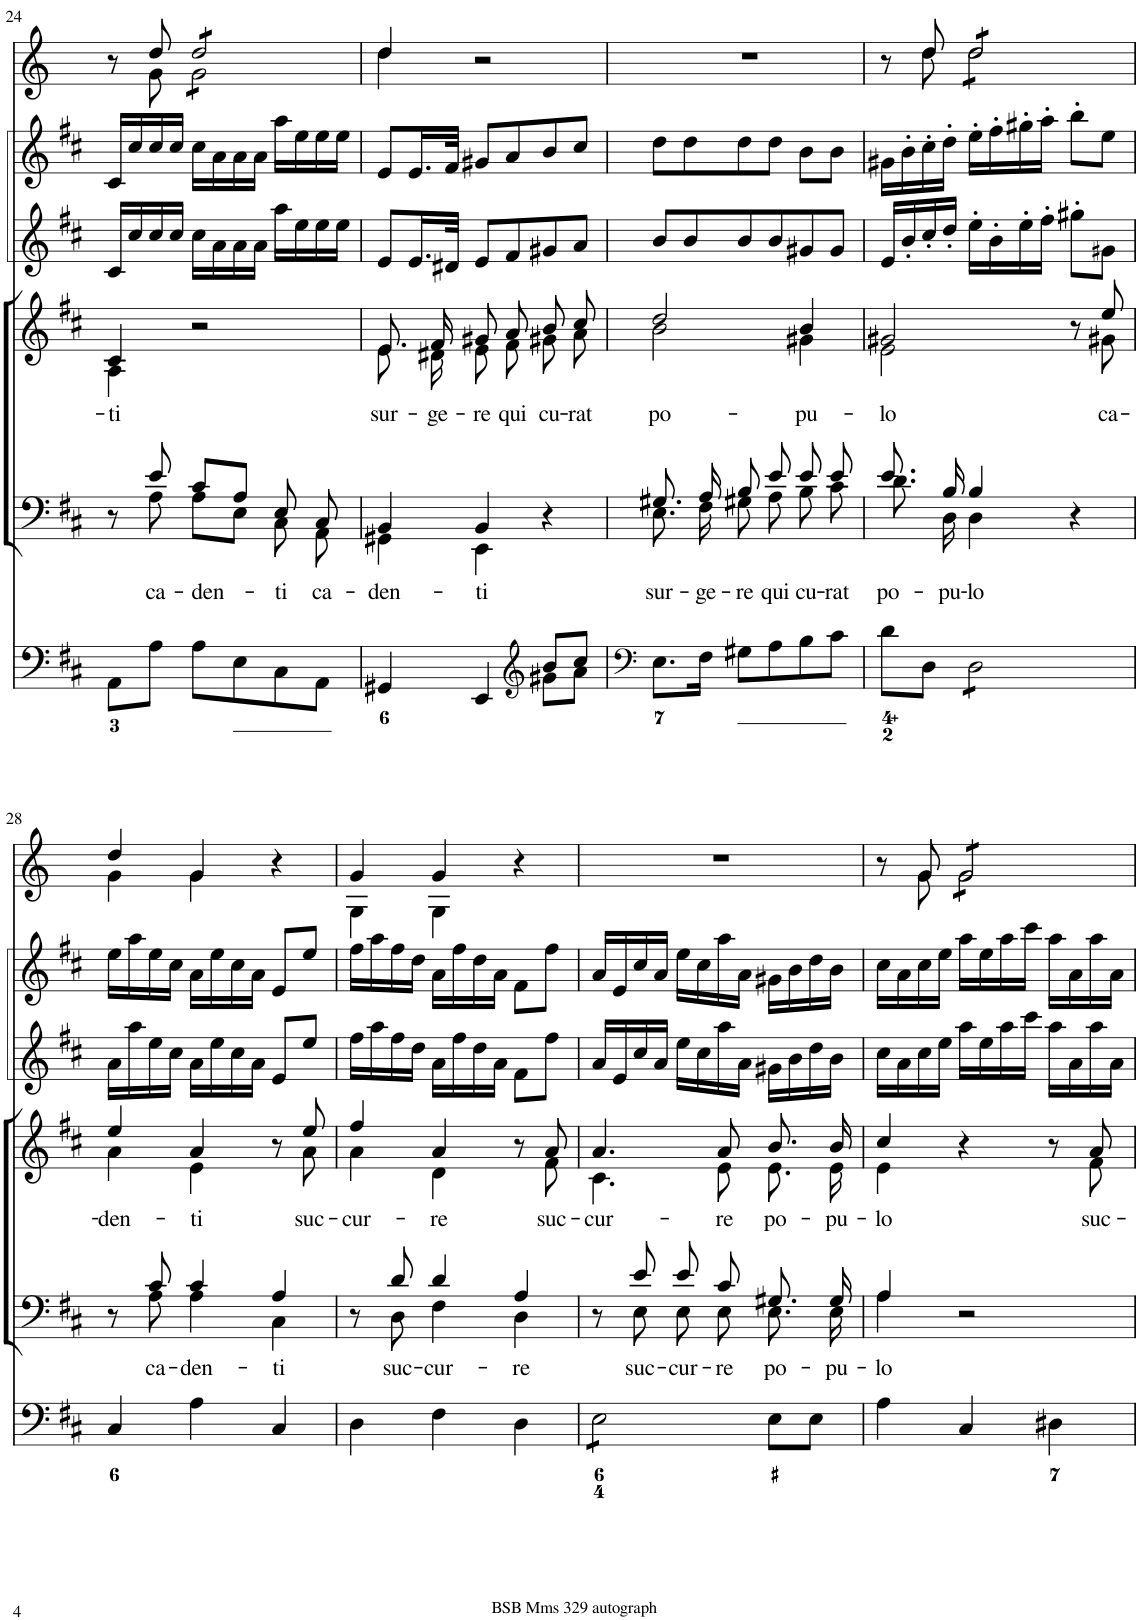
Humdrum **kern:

**kern	**kern	**text	**kern	**text	**kern	**kern	**kern
*part6	*part5	*part5	*part4	*part4	*part3	*part2	*part1
*staff6	*staff5	*staff5	*staff4	*staff4	*staff3	*staff2	*staff1
*I"Organ	*I"Voice	*	*I"Voice	*	*I"Violin	*I"Violini	*I"Clarini in D
*	*	*	*	*	*I'Vln	*I'Vln	*
!!LO:PB:g=z
*clefF4	*clefF4	*	*clefG2	*	*clefG2	*clefG2	*clefG2
*	*	*	*	*	*	*	*Trd-1c-2
*k[f#c#]	*k[f#c#]	*	*k[f#c#]	*	*k[f#c#]	*k[f#c#]	*k[]
*M3/4	*M3/4	*	*M3/4	*	*M3/4	*M3/4	*M3/4
=24	=24	=24	=24	=24	=24	=24	=24
*	*^	*	*	*	*	*	*
!	!	!	!	!	!LO:LY:b	!	!	!
*	*	*	*	*^	*	*	*	*^
8AA\L	8r	8ryy	.	4c#/	4A\	-ti	16c#/LL	16c#/LL	8r	8ryy
.	.	.	.	.	.	.	16cc#/	16cc#/	.	.
!	!	!	!LO:LY:b	!	!	!	!	!	!	!
8A\J	8e/	8A\	ca-	.	.	.	16cc#/	16cc#/	8dd/	8g\
.	.	.	.	.	.	.	16cc#/JJ	16cc#/JJ	.	.
!	!	!	!LO:LY:b	!	!	!	!	!	!	!
*	*	*	*	*	*	*	*	*	*tremolo	*
8A\L	8c#/L	8A\L	-den-	2r	2ryy	.	16cc#\LL	16cc#\LL	8dd/L	8g\L
.	.	.	.	.	.	.	16a\	16a\	.	.
8E\	8A/J	8E\J	.	.	.	.	16a\	16a\	8dd/	8g\
.	.	.	.	.	.	.	16a\JJ	16a\JJ	.	.
!	!	!	!LO:LY:b	!	!	!	!	!	!	!
8C#\	8E/	8C#\	-ti	.	.	.	16aa\LL	16aa\LL	8dd/	8g\
.	.	.	.	.	.	.	16ee\	16ee\	.	.
!	!	!	!LO:LY:b	!	!	!	!	!	!	!
8AA\J	8C#/	8AA\	ca-	.	.	.	16ee\	16ee\	8dd/J	8g\J
*	*	*	*	*	*	*	*	*	*Xtremolo	*
.	.	.	.	.	.	.	16ee\JJ	16ee\JJ	.	.
=25	=25	=25	=25	=25	=25	=25	=25	=25	=25	=25
*^	*	*	*	*	*	*	*	*	*	*
!	!	!	!	!LO:LY:b	!	!	!LO:LY:b	!	!	!	!
4GG#X/	2ryy	4BB/	4GG#X\	-den-	8.e/L	8.e\L	sur-	8e/L	8e/L	4dd/	4dd\
.	.	.	.	.	.	.	.	16.e/L	16.e/L	.	.
!	!	!	!	!	!	!	!LO:LY:b	!	!	!	!
.	.	.	.	.	16f#/Jk	16d#X\Jk	-ge-	.	.	.	.
.	.	.	.	.	.	.	.	32d#X/JJk	32f#/JJk	.	.
!	!	!	!	!LO:LY:b	!	!	!LO:LY:b	!	!	!	!
4EE/	.	4BB/	4EE\	-ti	8g#X/L	8e\L	-re	8e/L	8g#X/L	2r	2ryy
!	!	!	!	!	!	!	!LO:LY:b	!	!	!	!
.	.	.	.	.	8a/J	8f#\J	qui	8f#/	8a/	.	.
*clefG2	*	*	*	*	*	*	*	*	*	*	*
!	!	!	!	!	!	!	!LO:LY:b	!	!	!	!
8b/L	8g#X\L	4r	4ryy	.	8b/L	8g#X\L	cu-	8g#X/	8b/	.	.
!	!	!	!	!	!	!	!LO:LY:b	!	!	!	!
8cc#/J	8a\J	.	.	.	8cc#/J	8a\J	-rat	8a/J	8cc#/J	.	.
*v	*v	*	*	*	*	*	*	*	*	*v	*v
=26	=26	=26	=26	=26	=26	=26	=26	=26	=26
*clefF4	*	*	*	*	*	*	*	*	*
*^	*	*	*	*	*	*	*	*	*
!	!	!	!	!LO:LY:b	!	!	!LO:LY:b	!	!	!
*v	*v	*	*	*	*	*	*	*	*	*
8.E\L	8.G#X/	8.E\	sur-	2dd/	2b\	po-	8b/L	8dd\L	2.r
.	.	.	.	.	.	.	8b/	8dd\	.
!	!	!	!LO:LY:b	!	!	!	!	!	!
16F#\Jk	16A/	16F#\	-ge-	.	.	.	.	.	.
!	!	!	!LO:LY:b	!	!	!	!	!	!
8G#X\L	8B/	8G#X\	-re	.	.	.	8b/	8dd\	.
!	!	!	!LO:LY:b	!	!	!	!	!	!
8A\	8e/	8A\	qui	.	.	.	8b/	8dd\J	.
!	!	!	!LO:LY:b	!	!	!LO:LY:b	!	!	!
8B\	8e/	8B\	cu-	4b/	4g#X\	-pu-	8g#X/	8b\L	.
!	!	!	!LO:LY:b	!	!	!	!	!	!
8c#\J	8e/	8c#\	-rat	.	.	.	8g#/J	8b\J	.
=27	=27	=27	=27	=27	=27	=27	=27	=27	=27
!	!	!	!LO:LY:b	!	!	!LO:LY:b	!	!	!
*	*	*	*	*	*	*	*	*	*^
8d\L	8.e/	8.d\	po-	2g#X/	2e\	-lo	16e/LL	16g#X\LL	8r	8ryy
.	.	.	.	.	.	.	16b'/	16b'\	.	.
8D\J	.	.	.	.	.	.	16cc#'/	16cc#'\	8dd/	8dd\
!	!	!	!LO:LY:b	!	!	!	!	!	!	!
.	16B/	16D\	-pu-	.	.	.	16dd'/JJ	16dd'\JJ	.	.
!	!	!	!LO:LY:b	!	!	!	!	!	!	!
*tremolo	*	*	*	*	*	*	*	*	*	*
*	*	*	*	*	*	*	*	*	*tremolo	*
8D\L	4B/	4D\	-lo	.	.	.	16ee'\LL	16ee'\LL	8dd/L	8dd\L
.	.	.	.	.	.	.	16b'\	16ff#'\	.	.
8D\	.	.	.	.	.	.	16ee'\	16gg#X'\	8dd/	8dd\
.	.	.	.	.	.	.	16ff#'\JJ	16aa'\JJ	.	.
8D\	4r	4ryy	.	8r	8ryy	.	8gg#X'\L	8bb'\L	8dd/	8dd\
!	!	!	!	!	!	!LO:LY:b	!	!	!	!
8D\J	.	.	.	8ee/	8g#X\	ca-	8g#X\J	8ee\J	8dd/J	8dd\J
*	*	*	*	*	*	*	*	*	*Xtremolo	*
*Xtremolo	*	*	*	*	*	*	*	*	*	*
!!LO:LB:g=z	!!
=28	=28	=28	=28	=28	=28	=28	=28	=28	=28	=28
!	!	!	!	!	!	!LO:LY:b	!	!	!	!
4C#/	8r	8ryy	.	4ee/	4a\	-den-	16a\LL	16ee\LL	4dd/	4g\
.	.	.	.	.	.	.	16aa\	16aa\	.	.
!	!	!	!LO:LY:b	!	!	!	!	!	!	!
.	8c#/	8A\	ca-	.	.	.	16ee\	16ee\	.	.
.	.	.	.	.	.	.	16cc#\JJ	16cc#\JJ	.	.
!	!	!	!LO:LY:b	!	!	!LO:LY:b	!	!	!	!
4A\	4c#/	4A\	-den-	4a/	4e\	-ti	16a\LL	16a\LL	4g/	4g\
.	.	.	.	.	.	.	16ee\	16ee\	.	.
.	.	.	.	.	.	.	16cc#\	16cc#\	.	.
.	.	.	.	.	.	.	16a\JJ	16a\JJ	.	.
!	!	!	!LO:LY:b	!	!	!	!	!	!	!
4C#/	4A/	4C#\	-ti	8r	8ryy	.	8e/L	8e/L	4r	4ryy
!	!	!	!	!	!	!LO:LY:b	!	!	!	!
.	.	.	.	8ee/	8a\	suc-	8ee/J	8ee/J	.	.
=29	=29	=29	=29	=29	=29	=29	=29	=29	=29	=29
!	!	!	!	!	!	!LO:LY:b	!	!	!	!
4D\	8r	8ryy	.	4ff#/	4a\	-cur-	16ff#\LL	16ff#\LL	4g/	4G\
.	.	.	.	.	.	.	16aa\	16aa\	.	.
!	!	!	!LO:LY:b	!	!	!	!	!	!	!
.	8d/	8D\	suc-	.	.	.	16ff#\	16ff#\	.	.
.	.	.	.	.	.	.	16dd\JJ	16dd\JJ	.	.
!	!	!	!LO:LY:b	!	!	!LO:LY:b	!	!	!	!
4F#\	4d/	4F#\	-cur-	4a/	4d\	-re	16a\LL	16a\LL	4g/	4G\
.	.	.	.	.	.	.	16ff#\	16ff#\	.	.
.	.	.	.	.	.	.	16dd\	16dd\	.	.
.	.	.	.	.	.	.	16a\JJ	16a\JJ	.	.
!	!	!	!LO:LY:b	!	!	!	!	!	!	!
4D\	4A/	4D\	-re	8r	8ryy	.	8f#\L	8f#\L	4r	4ryy
!	!	!	!	!	!	!LO:LY:b	!	!	!	!
.	.	.	.	8a/	8f#\	suc-	8ff#\J	8ff#\J	.	.
*	*	*	*	*	*	*	*	*	*v	*v
=30	=30	=30	=30	=30	=30	=30	=30	=30	=30
!	!	!	!	!	!	!LO:LY:b	!	!	!
*tremolo	*	*	*	*	*	*	*	*	*
8E\L	8r	8ryy	.	4.a/	4.c#\	-cur-	16a/LL	16a/LL	2.r
.	.	.	.	.	.	.	16e/	16e/	.
!	!	!	!LO:LY:b	!	!	!	!	!	!
8E\	8e/	8E\	suc-	.	.	.	16cc#/	16cc#/	.
.	.	.	.	.	.	.	16a/JJ	16a/JJ	.
!	!	!	!LO:LY:b	!	!	!	!	!	!
8E\	8e/	8E\	-cur-	.	.	.	16ee\LL	16ee\LL	.
.	.	.	.	.	.	.	16cc#\	16cc#\	.
!	!	!	!LO:LY:b	!	!	!LO:LY:b	!	!	!
8E\J	8c#/	8E\	-re	8a/	8e\	-re	16aa\	16aa\	.
*Xtremolo	*	*	*	*	*	*	*	*	*
.	.	.	.	.	.	.	16a\JJ	16a\JJ	.
!	!	!	!LO:LY:b	!	!	!LO:LY:b	!	!	!
8E\L	8.G#X/	8.E\	po-	8.b/L	8.e\L	po-	16g#X\LL	16g#X\LL	.
.	.	.	.	.	.	.	16b\	16b\	.
8E\J	.	.	.	.	.	.	16dd\	16dd\	.
!	!	!	!LO:LY:b	!	!	!LO:LY:b	!	!	!
.	16G#/	16E\	-pu-	16b/Jk	16e\Jk	-pu-	16b\JJ	16b\JJ	.
=31	=31	=31	=31	=31	=31	=31	=31	=31	=31
!	!	!	!LO:LY:b	!	!	!LO:LY:b	!	!	!
*	*	*	*	*	*	*	*	*	*^
4A\	4A/	4A\	-lo	4cc#/	4e\	-lo	16cc#\LL	16cc#\LL	8r	8ryy
.	.	.	.	.	.	.	16a\	16a\	.	.
.	.	.	.	.	.	.	16cc#\	16cc#\	8g/	8g\
.	.	.	.	.	.	.	16ee\JJ	16ee\JJ	.	.
*	*	*	*	*	*	*	*	*	*tremolo	*
4C#/	2r	2ryy	.	4r	4.ryy	.	16aa\LL	16aa\LL	8g/L	8g\L
.	.	.	.	.	.	.	16ee\	16ee\	.	.
.	.	.	.	.	.	.	16aa\	16aa\	8g/	8g\
.	.	.	.	.	.	.	16ccc#\JJ	16ccc#\JJ	.	.
4D#X\	.	.	.	8r	.	.	16aa\LL	16aa\LL	8g/	8g\
.	.	.	.	.	.	.	16a\	16a\	.	.
!	!	!	!	!	!	!LO:LY:b	!	!	!	!
.	.	.	.	8a/	8f#\	suc-	16aa\	16aa\	8g/J	8g\J
*	*	*	*	*	*	*	*	*	*Xtremolo	*
.	.	.	.	.	.	.	16a\JJ	16a\JJ	.	.
*	*v	*v	*	*	*	*	*	*	*v	*v
*	*	*	*v	*v	*	*	*	*
=	=	=	=	=	=	=	=
*-	*-	*-	*-	*-	*-	*-	*-
